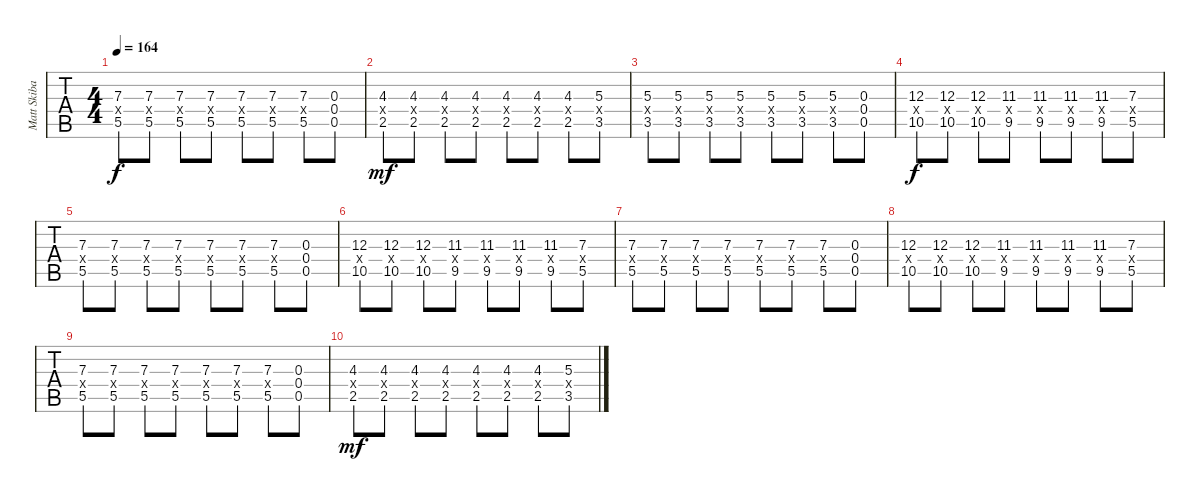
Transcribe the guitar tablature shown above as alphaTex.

\track ("Matt Skiba - Guitar Two" "Matt Skiba") {instrument distortionguitar}
\staff {tabs}
\tuning (E4 B3 G3 D3 A2 E2) {hide}
\ts (4 4)
\tempo 164
\clef g2
\ks eminor
(7.3 5.4{x} 5.5).8{dy f} (7.3 5.4{x} 5.5).8 (7.3 5.4{x} 5.5).8 (7.3 5.4{x} 5.5).8 (7.3 5.4{x} 5.5).8 (7.3 5.4{x} 5.5).8 (7.3 5.4{x} 5.5).8 (0.3 0.4 0.5).8 |
(4.3 2.4{x} 2.5).8{dy mf} (4.3 2.4{x} 2.5).8 (4.3 2.4{x} 2.5).8 (4.3 2.4{x} 2.5).8 (4.3 2.4{x} 2.5).8 (4.3 2.4{x} 2.5).8 (4.3 2.4{x} 2.5).8 (5.3 3.4{x} 3.5).8 |
(5.3 3.4{x} 3.5).8 (5.3 3.4{x} 3.5).8 (5.3 3.4{x} 3.5).8 (5.3 3.4{x} 3.5).8 (5.3 3.4{x} 3.5).8 (5.3 3.4{x} 3.5).8 (5.3 3.4{x} 3.5).8 (0.3 0.4 0.5).8 |
(12.3 10.4{x} 10.5).8{dy f} (12.3 10.4{x} 10.5).8 (12.3 10.4{x} 10.5).8 (11.3 9.4{x} 9.5).8 (11.3 9.4{x} 9.5).8 (11.3 9.4{x} 9.5).8 (11.3 9.4{x} 9.5).8 (7.3 5.4{x} 5.5).8 |
(7.3 5.4{x} 5.5).8 (7.3 5.4{x} 5.5).8 (7.3 5.4{x} 5.5).8 (7.3 5.4{x} 5.5).8 (7.3 5.4{x} 5.5).8 (7.3 5.4{x} 5.5).8 (7.3 5.4{x} 5.5).8 (0.3 0.4 0.5).8 |
(12.3 10.4{x} 10.5).8 (12.3 10.4{x} 10.5).8 (12.3 10.4{x} 10.5).8 (11.3 9.4{x} 9.5).8 (11.3 9.4{x} 9.5).8 (11.3 9.4{x} 9.5).8 (11.3 9.4{x} 9.5).8 (7.3 5.4{x} 5.5).8 |
(7.3 5.4{x} 5.5).8 (7.3 5.4{x} 5.5).8 (7.3 5.4{x} 5.5).8 (7.3 5.4{x} 5.5).8 (7.3 5.4{x} 5.5).8 (7.3 5.4{x} 5.5).8 (7.3 5.4{x} 5.5).8 (0.3 0.4 0.5).8 |
(12.3 10.4{x} 10.5).8 (12.3 10.4{x} 10.5).8 (12.3 10.4{x} 10.5).8 (11.3 9.4{x} 9.5).8 (11.3 9.4{x} 9.5).8 (11.3 9.4{x} 9.5).8 (11.3 9.4{x} 9.5).8 (7.3 5.4{x} 5.5).8 |
(7.3 5.4{x} 5.5).8 (7.3 5.4{x} 5.5).8 (7.3 5.4{x} 5.5).8 (7.3 5.4{x} 5.5).8 (7.3 5.4{x} 5.5).8 (7.3 5.4{x} 5.5).8 (7.3 5.4{x} 5.5).8 (0.3 0.4 0.5).8 |
(4.3 2.4{x} 2.5).8{dy mf} (4.3 2.4{x} 2.5).8 (4.3 2.4{x} 2.5).8 (4.3 2.4{x} 2.5).8 (4.3 2.4{x} 2.5).8 (4.3 2.4{x} 2.5).8 (4.3 2.4{x} 2.5).8 (5.3 3.4{x} 3.5).8
